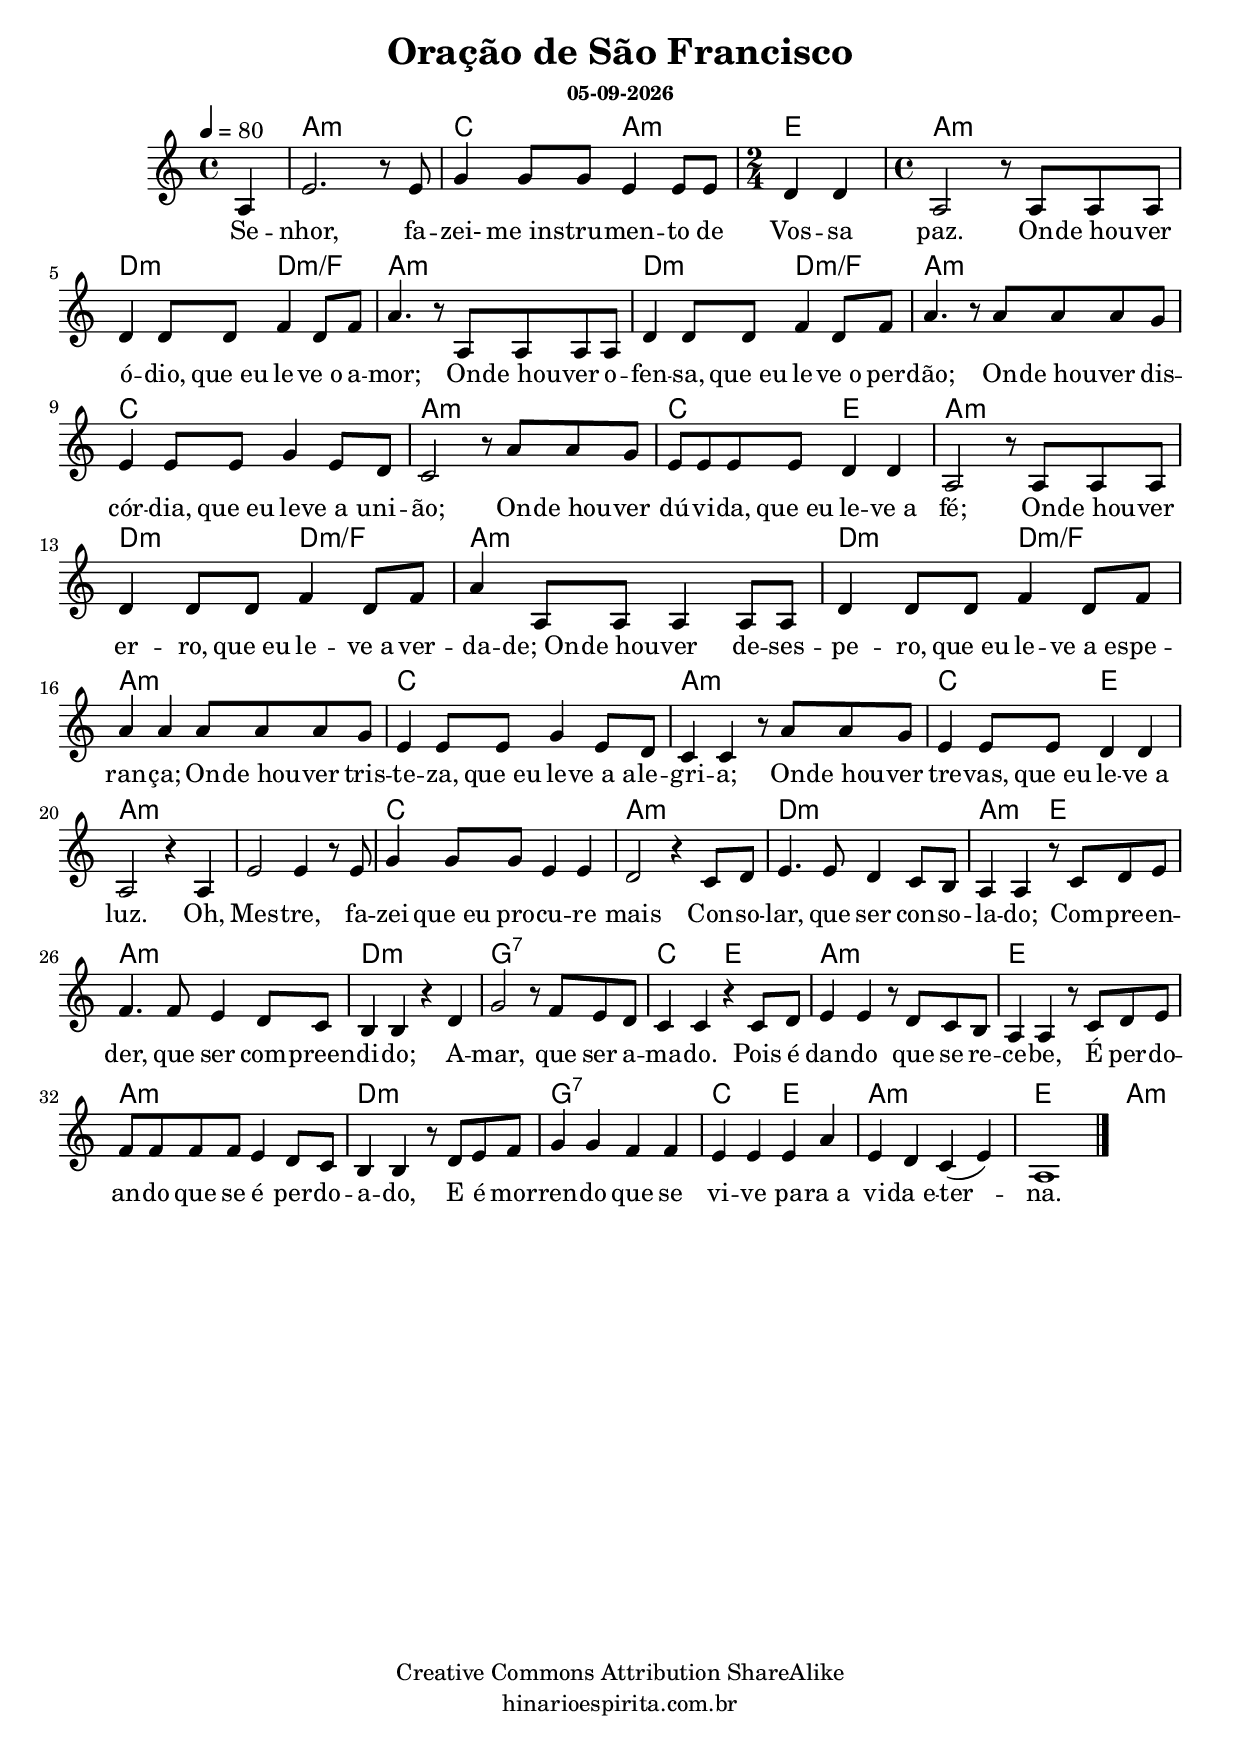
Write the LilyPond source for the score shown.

\version "2.16.0"
%\pointAndClickOff

\header {
  title = "Oração de São Francisco"
  subsubtitle = #(strftime "%d-%m-%Y" (localtime (current-time)))
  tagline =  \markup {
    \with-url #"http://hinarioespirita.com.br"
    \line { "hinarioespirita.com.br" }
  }
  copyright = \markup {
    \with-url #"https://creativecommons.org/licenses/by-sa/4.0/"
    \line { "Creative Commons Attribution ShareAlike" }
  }
}

melodia = \relative c' {
  \key a \minor
  \time 4/4
  \tempo 4 = 80
  \clef treble

  \partial 4 a4 |
  e'2. r8 e8 | g4 g8 g e4 e8 e | \time 2/4 d4 d | \time 4/4 a2 r8 a8 a a | 
  d4 d8 d f4 d8 f | a4. r8 a,8 a a a | 
  d4 d8 d f4 d8 f | a4. r8 a8 a a g |
  e4 e8 e g4 e8 d | c2 r8 a'8 a g |
  e8 e e e d4 d | a2 r8 a8 a a |
  
  d4 d8 d f4 d8 f | a4 a,8 a a4 a8 a |
  d4 d8 d f4 d8 f | a4 a a8 a a g | 
  e4 e8 e g4 e8 d | c4 c r8 a'8 a g | 
  e4 e8 e d4 d | a2 r4 a4 |
  
  e'2 e4 r8 e8 | g4 g8 g e4 e | 
  d2 r4 c8 d | e4. e8 d4 c8 b | 
  a4 a r8 c8 d e | f4. f8 e4 d8 c | 
  b4 b r4 d4 | g2 r8 f8 e d | 
  c4 c r4 c8 d | e4 e r8 d8 c b |
  a4 a r8 c8 d e | f8 f f f e4 d8 c |
  b4 b r8 d8 e f | g4 g f f | 
  e e e a | e d c( e) | a,1
  \bar "|."
}

letra = \lyricmode {
  Se -- nhor, fa -- zei- me_ins -- tru -- men -- to de Vos -- sa paz.  
  On -- de_hou -- ver ó -- dio, que_eu le -- ve_o a -- mor;  
  On -- de_hou -- ver o -- fen -- sa, que_eu le -- ve_o per -- dão;  
  On -- de_hou -- ver dis -- cór -- dia, que_eu le -- ve_a_u -- ni -- ão;  
  On -- de_hou -- ver dú -- vi -- da, que_eu le -- ve_a fé;  
  On -- de_hou -- ver er -- ro, que_eu le -- ve_a ver -- da -- de;_On -- de_hou -- ver de -- ses -- pe -- ro, que_eu le -- ve_a_es -- pe -- ran -- ça;  
  On -- de_hou -- ver tris -- te -- za, que_eu le -- ve_a_a -- le -- gri -- a;  
  On -- de_hou -- ver tre -- vas, que_eu le -- ve_a luz.  
    
  Oh, Mes -- tre, fa -- zei que_eu pro -- cu -- re mais  
  Con -- so -- lar, que ser con -- so -- la -- do;  
  Com -- pre -- en -- der, que ser com -- preen -- di -- do;  
  A -- mar, que ser a -- ma -- do.  
  Pois é dan -- do que se re -- ce -- be,  
  É per -- do -- an -- do que se é per -- do -- a -- do,  
  E é mor -- ren -- do que se vi -- ve pa -- ra_a vi -- da_e -- ter -- na.
}

harmonia = \chordmode {
  \set majorSevenSymbol = \markup { 7M }
  s4 a1:m c2 a:m e a1:m d2:m d:m/f a1:m d2:m d:m/f a1:m c a:m c2 e a1:m
  d2:m d:m/f a1:m  d2:m d:m/f a1:m c a:m c2 e \repeat percent 2 {a1:m}
  c a:m d1:m a2:m e a1:m d:m g:7 c2 e a1:m e a:m d:m g:7 c2 e a1:m e a:m
}

\score {
  <<
    \new ChordNames { \harmonia }
    \new Staff <<
      \new Voice = "melodia" { \melodia }
      \lyricsto "melodia" \new Lyrics \letra
      \set Staff.midiInstrument = #"acoustic grand"
    >>
  >>
  \layout {}
  \midi {}
}
